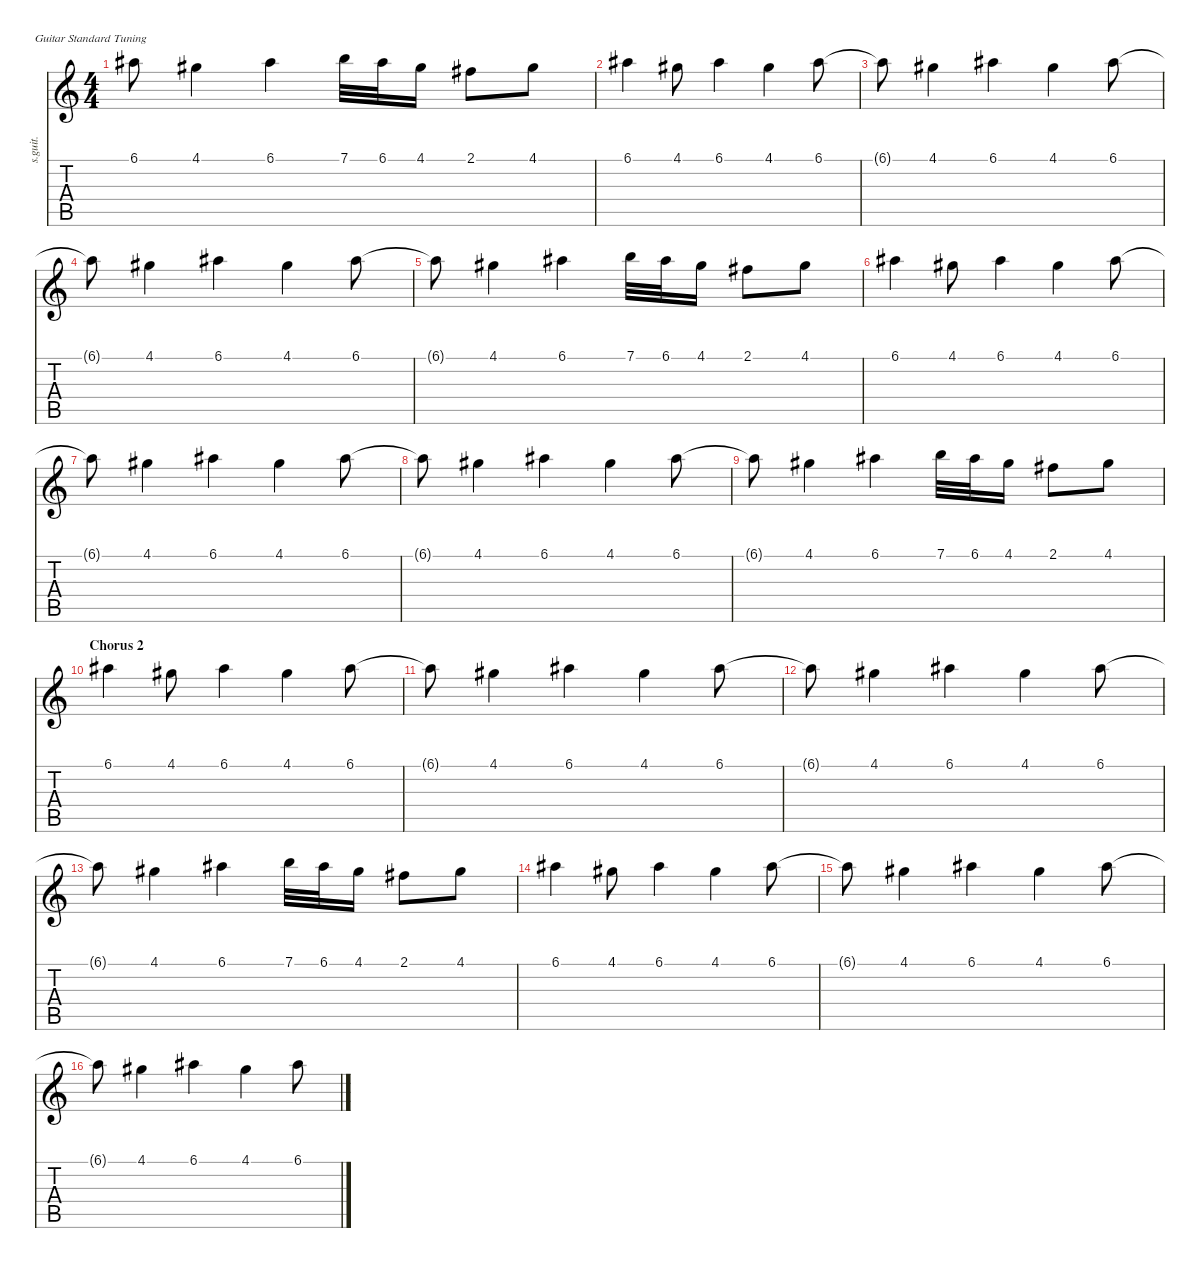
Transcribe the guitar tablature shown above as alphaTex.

\defaultSystemsLayout 4
\hideDynamics
\bracketExtendMode nobrackets
\track ("Synth 1 (Stuart \"2D\" Pot)" "s.guit.") {instrument pad4choir}
\staff {score tabs}
\tuning (E4 B3 G3 D3 A2 E2)
\displaytranspose 12
\ts (4 4)
\tempo (139 hide)
\clef g2
\ks c
6.1{t acc #}.8{lyrics (0 "") lyrics (1 "") lyrics (2 "") lyrics (3 "") lyrics (4 "") dy f} 4.1{acc #}.4{lyrics (0 "") lyrics (1 "") lyrics (2 "") lyrics (3 "") lyrics (4 "")} 6.1{acc #}.4{lyrics (0 "") lyrics (1 "") lyrics (2 "") lyrics (3 "") lyrics (4 "")} 7.1.32{lyrics (0 "") lyrics (1 "") lyrics (2 "") lyrics (3 "") lyrics (4 "")} 6.1{acc #}.32{lyrics (0 "") lyrics (1 "") lyrics (2 "") lyrics (3 "") lyrics (4 "")} 4.1{acc #}.16{lyrics (0 "") lyrics (1 "") lyrics (2 "") lyrics (3 "") lyrics (4 "")} 2.1{acc #}.8{lyrics (0 "") lyrics (1 "") lyrics (2 "") lyrics (3 "") lyrics (4 "")} 4.1{acc #}.8{lyrics (0 "") lyrics (1 "") lyrics (2 "") lyrics (3 "") lyrics (4 "")} |
6.1{acc #}.4{lyrics (0 "") lyrics (1 "") lyrics (2 "") lyrics (3 "") lyrics (4 "")} 4.1{acc #}.8{lyrics (0 "") lyrics (1 "") lyrics (2 "") lyrics (3 "") lyrics (4 "")} 6.1{acc #}.4{lyrics (0 "") lyrics (1 "") lyrics (2 "") lyrics (3 "") lyrics (4 "")} 4.1{acc #}.4{lyrics (0 "") lyrics (1 "") lyrics (2 "") lyrics (3 "") lyrics (4 "")} 6.1{acc #}.8{lyrics (0 "") lyrics (1 "") lyrics (2 "") lyrics (3 "") lyrics (4 "")} |
6.1{t acc #}.8{lyrics (0 "") lyrics (1 "") lyrics (2 "") lyrics (3 "") lyrics (4 "")} 4.1{acc #}.4{lyrics (0 "") lyrics (1 "") lyrics (2 "") lyrics (3 "") lyrics (4 "")} 6.1{acc #}.4{lyrics (0 "") lyrics (1 "") lyrics (2 "") lyrics (3 "") lyrics (4 "")} 4.1{acc #}.4{lyrics (0 "") lyrics (1 "") lyrics (2 "") lyrics (3 "") lyrics (4 "")} 6.1{acc #}.8{lyrics (0 "") lyrics (1 "") lyrics (2 "") lyrics (3 "") lyrics (4 "")} |
6.1{t acc #}.8{lyrics (0 "") lyrics (1 "") lyrics (2 "") lyrics (3 "") lyrics (4 "")} 4.1{acc #}.4{lyrics (0 "") lyrics (1 "") lyrics (2 "") lyrics (3 "") lyrics (4 "")} 6.1{acc #}.4{lyrics (0 "") lyrics (1 "") lyrics (2 "") lyrics (3 "") lyrics (4 "")} 4.1{acc #}.4{lyrics (0 "") lyrics (1 "") lyrics (2 "") lyrics (3 "") lyrics (4 "")} 6.1{acc #}.8{lyrics (0 "") lyrics (1 "") lyrics (2 "") lyrics (3 "") lyrics (4 "")} |
6.1{t acc #}.8{lyrics (0 "") lyrics (1 "") lyrics (2 "") lyrics (3 "") lyrics (4 "")} 4.1{acc #}.4{lyrics (0 "") lyrics (1 "") lyrics (2 "") lyrics (3 "") lyrics (4 "")} 6.1{acc #}.4{lyrics (0 "") lyrics (1 "") lyrics (2 "") lyrics (3 "") lyrics (4 "")} 7.1.32{lyrics (0 "") lyrics (1 "") lyrics (2 "") lyrics (3 "") lyrics (4 "")} 6.1{acc #}.32{lyrics (0 "") lyrics (1 "") lyrics (2 "") lyrics (3 "") lyrics (4 "")} 4.1{acc #}.16{lyrics (0 "") lyrics (1 "") lyrics (2 "") lyrics (3 "") lyrics (4 "")} 2.1{acc #}.8{lyrics (0 "") lyrics (1 "") lyrics (2 "") lyrics (3 "") lyrics (4 "")} 4.1{acc #}.8{lyrics (0 "") lyrics (1 "") lyrics (2 "") lyrics (3 "") lyrics (4 "")} |
6.1{acc #}.4{lyrics (0 "") lyrics (1 "") lyrics (2 "") lyrics (3 "") lyrics (4 "")} 4.1{acc #}.8{lyrics (0 "") lyrics (1 "") lyrics (2 "") lyrics (3 "") lyrics (4 "")} 6.1{acc #}.4{lyrics (0 "") lyrics (1 "") lyrics (2 "") lyrics (3 "") lyrics (4 "")} 4.1{acc #}.4{lyrics (0 "") lyrics (1 "") lyrics (2 "") lyrics (3 "") lyrics (4 "")} 6.1{acc #}.8{lyrics (0 "") lyrics (1 "") lyrics (2 "") lyrics (3 "") lyrics (4 "")} |
6.1{t acc #}.8{lyrics (0 "") lyrics (1 "") lyrics (2 "") lyrics (3 "") lyrics (4 "")} 4.1{acc #}.4{lyrics (0 "") lyrics (1 "") lyrics (2 "") lyrics (3 "") lyrics (4 "")} 6.1{acc #}.4{lyrics (0 "") lyrics (1 "") lyrics (2 "") lyrics (3 "") lyrics (4 "")} 4.1{acc #}.4{lyrics (0 "") lyrics (1 "") lyrics (2 "") lyrics (3 "") lyrics (4 "")} 6.1{acc #}.8{lyrics (0 "") lyrics (1 "") lyrics (2 "") lyrics (3 "") lyrics (4 "")} |
6.1{t acc #}.8{lyrics (0 "") lyrics (1 "") lyrics (2 "") lyrics (3 "") lyrics (4 "")} 4.1{acc #}.4{lyrics (0 "") lyrics (1 "") lyrics (2 "") lyrics (3 "") lyrics (4 "")} 6.1{acc #}.4{lyrics (0 "") lyrics (1 "") lyrics (2 "") lyrics (3 "") lyrics (4 "")} 4.1{acc #}.4{lyrics (0 "") lyrics (1 "") lyrics (2 "") lyrics (3 "") lyrics (4 "")} 6.1{acc #}.8{lyrics (0 "") lyrics (1 "") lyrics (2 "") lyrics (3 "") lyrics (4 "")} |
6.1{t acc #}.8{lyrics (0 "") lyrics (1 "") lyrics (2 "") lyrics (3 "") lyrics (4 "")} 4.1{acc #}.4{lyrics (0 "") lyrics (1 "") lyrics (2 "") lyrics (3 "") lyrics (4 "")} 6.1{acc #}.4{lyrics (0 "") lyrics (1 "") lyrics (2 "") lyrics (3 "") lyrics (4 "")} 7.1.32{lyrics (0 "") lyrics (1 "") lyrics (2 "") lyrics (3 "") lyrics (4 "")} 6.1{acc #}.32{lyrics (0 "") lyrics (1 "") lyrics (2 "") lyrics (3 "") lyrics (4 "")} 4.1{acc #}.16{lyrics (0 "") lyrics (1 "") lyrics (2 "") lyrics (3 "") lyrics (4 "")} 2.1{acc #}.8{lyrics (0 "") lyrics (1 "") lyrics (2 "") lyrics (3 "") lyrics (4 "")} 4.1{acc #}.8{lyrics (0 "") lyrics (1 "") lyrics (2 "") lyrics (3 "") lyrics (4 "")} |
\section ("" "Chorus 2")
6.1{acc #}.4{lyrics (0 "") lyrics (1 "") lyrics (2 "") lyrics (3 "") lyrics (4 "")} 4.1{acc #}.8{lyrics (0 "") lyrics (1 "") lyrics (2 "") lyrics (3 "") lyrics (4 "")} 6.1{acc #}.4{lyrics (0 "") lyrics (1 "") lyrics (2 "") lyrics (3 "") lyrics (4 "")} 4.1{acc #}.4{lyrics (0 "") lyrics (1 "") lyrics (2 "") lyrics (3 "") lyrics (4 "")} 6.1{acc #}.8{lyrics (0 "") lyrics (1 "") lyrics (2 "") lyrics (3 "") lyrics (4 "")} |
6.1{t acc #}.8{lyrics (0 "") lyrics (1 "") lyrics (2 "") lyrics (3 "") lyrics (4 "")} 4.1{acc #}.4{lyrics (0 "") lyrics (1 "") lyrics (2 "") lyrics (3 "") lyrics (4 "")} 6.1{acc #}.4{lyrics (0 "") lyrics (1 "") lyrics (2 "") lyrics (3 "") lyrics (4 "")} 4.1{acc #}.4{lyrics (0 "") lyrics (1 "") lyrics (2 "") lyrics (3 "") lyrics (4 "")} 6.1{acc #}.8{lyrics (0 "") lyrics (1 "") lyrics (2 "") lyrics (3 "") lyrics (4 "")} |
6.1{t acc #}.8{lyrics (0 "") lyrics (1 "") lyrics (2 "") lyrics (3 "") lyrics (4 "")} 4.1{acc #}.4{lyrics (0 "") lyrics (1 "") lyrics (2 "") lyrics (3 "") lyrics (4 "")} 6.1{acc #}.4{lyrics (0 "") lyrics (1 "") lyrics (2 "") lyrics (3 "") lyrics (4 "")} 4.1{acc #}.4{lyrics (0 "") lyrics (1 "") lyrics (2 "") lyrics (3 "") lyrics (4 "")} 6.1{acc #}.8{lyrics (0 "") lyrics (1 "") lyrics (2 "") lyrics (3 "") lyrics (4 "")} |
6.1{t acc #}.8{lyrics (0 "") lyrics (1 "") lyrics (2 "") lyrics (3 "") lyrics (4 "")} 4.1{acc #}.4{lyrics (0 "") lyrics (1 "") lyrics (2 "") lyrics (3 "") lyrics (4 "")} 6.1{acc #}.4{lyrics (0 "") lyrics (1 "") lyrics (2 "") lyrics (3 "") lyrics (4 "")} 7.1.32{lyrics (0 "") lyrics (1 "") lyrics (2 "") lyrics (3 "") lyrics (4 "")} 6.1{acc #}.32{lyrics (0 "") lyrics (1 "") lyrics (2 "") lyrics (3 "") lyrics (4 "")} 4.1{acc #}.16{lyrics (0 "") lyrics (1 "") lyrics (2 "") lyrics (3 "") lyrics (4 "")} 2.1{acc #}.8{lyrics (0 "") lyrics (1 "") lyrics (2 "") lyrics (3 "") lyrics (4 "")} 4.1{acc #}.8{lyrics (0 "") lyrics (1 "") lyrics (2 "") lyrics (3 "") lyrics (4 "")} |
6.1{acc #}.4{lyrics (0 "") lyrics (1 "") lyrics (2 "") lyrics (3 "") lyrics (4 "")} 4.1{acc #}.8{lyrics (0 "") lyrics (1 "") lyrics (2 "") lyrics (3 "") lyrics (4 "")} 6.1{acc #}.4{lyrics (0 "") lyrics (1 "") lyrics (2 "") lyrics (3 "") lyrics (4 "")} 4.1{acc #}.4{lyrics (0 "") lyrics (1 "") lyrics (2 "") lyrics (3 "") lyrics (4 "")} 6.1{acc #}.8{lyrics (0 "") lyrics (1 "") lyrics (2 "") lyrics (3 "") lyrics (4 "")} |
6.1{t acc #}.8{lyrics (0 "") lyrics (1 "") lyrics (2 "") lyrics (3 "") lyrics (4 "")} 4.1{acc #}.4{lyrics (0 "") lyrics (1 "") lyrics (2 "") lyrics (3 "") lyrics (4 "")} 6.1{acc #}.4{lyrics (0 "") lyrics (1 "") lyrics (2 "") lyrics (3 "") lyrics (4 "")} 4.1{acc #}.4{lyrics (0 "") lyrics (1 "") lyrics (2 "") lyrics (3 "") lyrics (4 "")} 6.1{acc #}.8{lyrics (0 "") lyrics (1 "") lyrics (2 "") lyrics (3 "") lyrics (4 "")} |
6.1{t acc #}.8{lyrics (0 "") lyrics (1 "") lyrics (2 "") lyrics (3 "") lyrics (4 "")} 4.1{acc #}.4{lyrics (0 "") lyrics (1 "") lyrics (2 "") lyrics (3 "") lyrics (4 "")} 6.1{acc #}.4{lyrics (0 "") lyrics (1 "") lyrics (2 "") lyrics (3 "") lyrics (4 "")} 4.1{acc #}.4{lyrics (0 "") lyrics (1 "") lyrics (2 "") lyrics (3 "") lyrics (4 "")} 6.1{acc #}.8{lyrics (0 "") lyrics (1 "") lyrics (2 "") lyrics (3 "") lyrics (4 "")}
